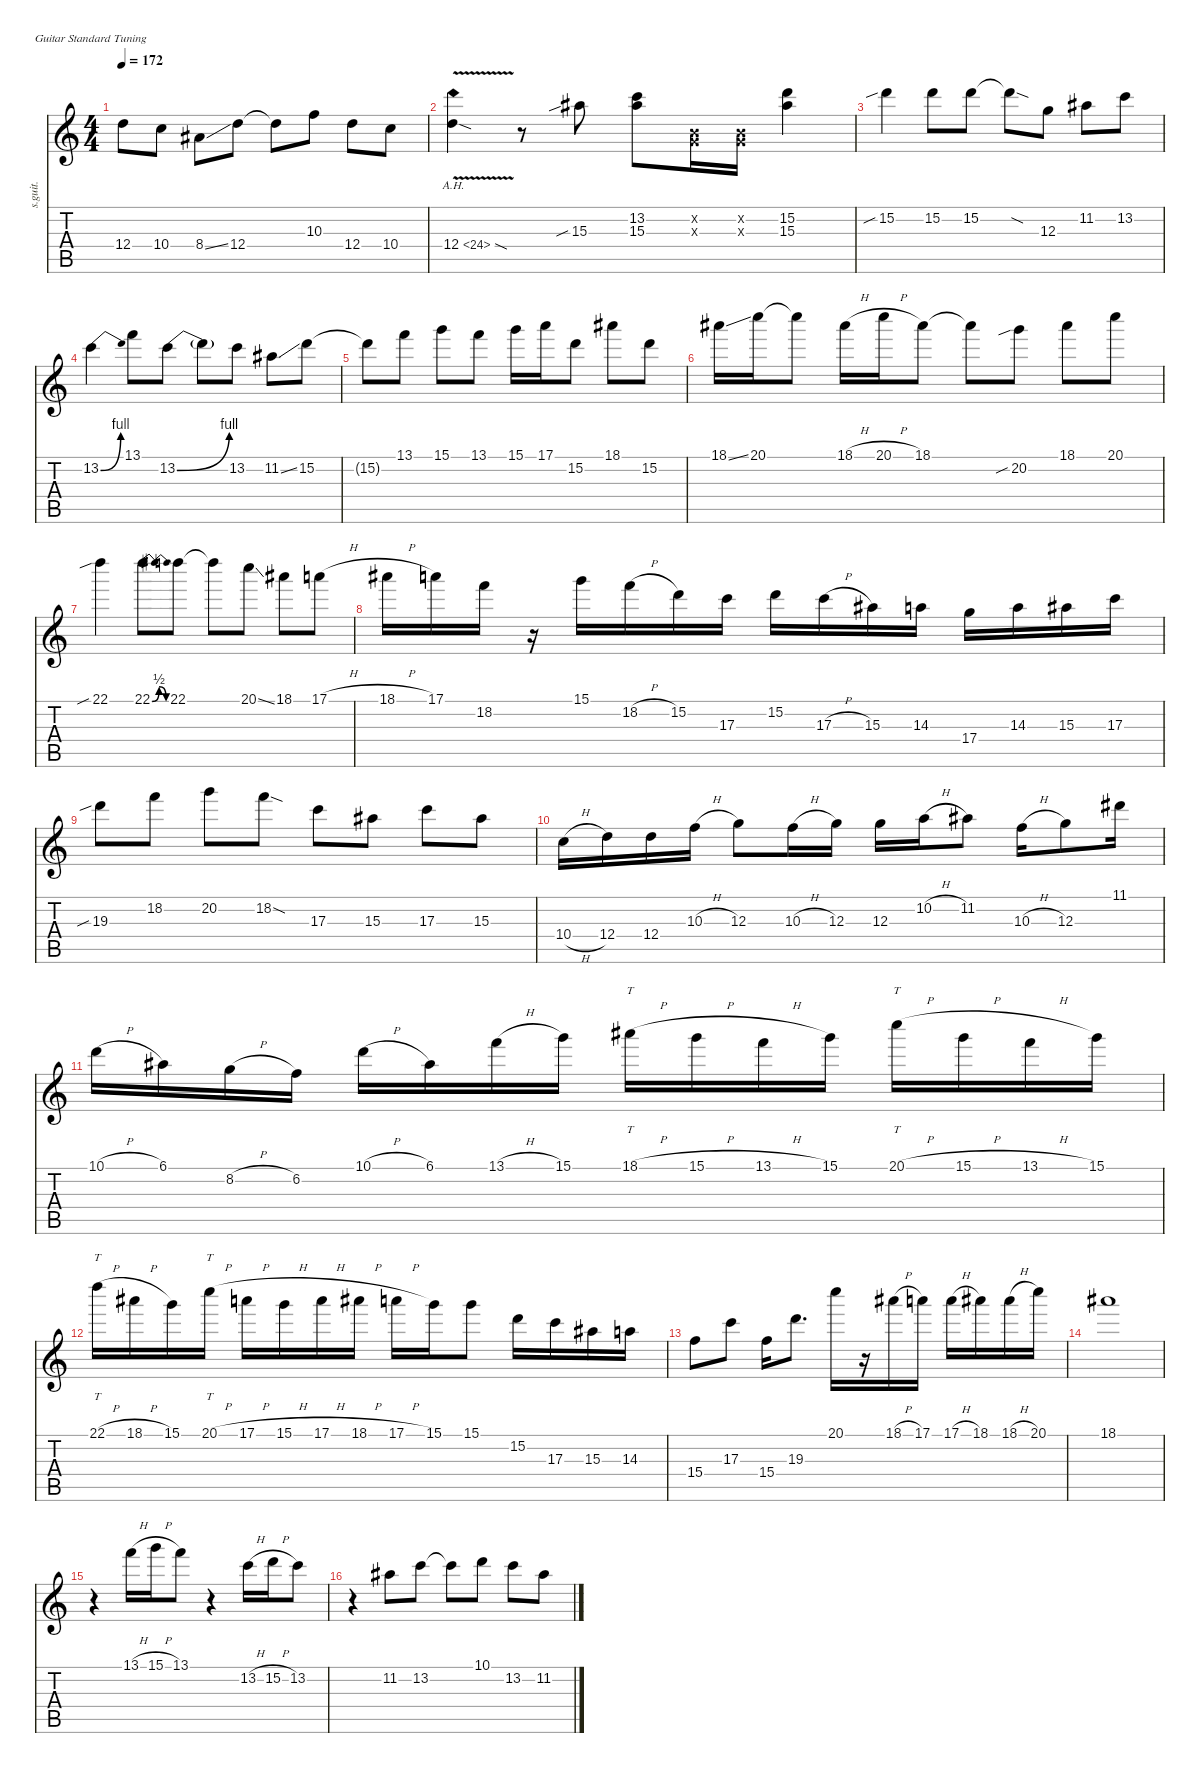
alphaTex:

\defaultSystemsLayout 4
\hideDynamics
\bracketExtendMode nobrackets
\otherSystemsTrackNameOrientation horizontal
\track ("A" "s.guit.") {instrument acousticguitarsteel}
\staff {score tabs}
\tuning (E4 B3 G3 D3 A2 E2)
\ts (4 4)
\tempo 172
\clef g2
\ks c
12.4.8{dy mf} 10.4.8 8.4{ss}.8 12.4.8 12.4{t}.8 10.3.8 12.4.8 10.4.8 |
12.4{ah 12 v sod}.4 r.8 15.3{sib}.8 (13.2 15.3).8 (0.2{x} 0.3{x}).16 (0.3{x} 0.2{x}).16 (15.2 15.3).4 |
15.2{sib}.4 15.2.8 15.2.8 15.2{sod t}.8 12.3.8 11.2.8 13.2.8 |
13.2{be (bend 0 0 15 4)}.4 13.1.8 13.2{be (bend 0 0 15 4)}.8 13.2{t}.8 13.2.8 11.2{ss}.8 15.2.8 |
15.2{t}.8 13.1.8 15.1.8 13.1.8 15.1.16 17.1.16 15.2.8 18.1.8 15.2.8 |
18.1{ss}.16 20.1.16 20.1{t}.8 18.1{h}.16 20.1{h}.16 18.1.8 18.1{t}.8 20.2{sib}.8 18.1.8 20.1.8 |
22.1{sib}.4 22.1{be (bendrelease 0 0 12 2 20.4 2 30 0)}.8 22.1.8 22.1{t}.8 20.1{ss}.8 18.1.8 17.1{h}.8 |
18.1{h}.16 17.1.16 18.2.16 r.16 15.1.16 18.2{h}.16 15.2.16 17.3.16 15.2.16 17.3{h}.16 15.3.16 14.3.16 17.4.16 14.3.16 15.3.16 17.3.16 |
19.3{sib}.8 18.2.8 20.2.8 18.2{sod}.8 17.3.8 15.3.8 17.3.8 15.3.8 |
10.4{h}.16 12.4.16 12.4.16 10.3{h}.16 12.3.8 10.3{h}.16 12.3.16 12.3.16 10.2{h}.16 11.2.8 10.3{h}.16 12.3.8 11.1.16 |
10.1{h}.16 6.1.16 8.2{h}.16 6.2.16 10.1{h}.16 6.1.16 13.1{h}.16 15.1.16 18.1{h}.16{tt} 15.1{h}.16 13.1{h}.16 15.1.16 20.1{h}.16{tt} 15.1{h}.16 13.1{h}.16 15.1.16 |
22.1{h}.16{tt} 18.1{h}.16 15.1.16 20.1{h}.16{tt} 17.1{h}.16 15.1{h}.16 17.1{h}.16 18.1{h}.16 17.1{h}.16 15.1.16 15.1.8 15.2.16 17.3.16 15.3.16 14.3.16 |
15.4.8 17.3.8 15.4.16 19.3.8{d} 20.1.16 r.16 18.1{h}.16 17.1.16 17.1{h}.16 18.1.16 18.1{h}.16 20.1.16 |
18.1.1 |
r.4 13.1{h}.16 15.1{h}.16 13.1.8 r.4 13.2{h}.16 15.2{h}.16 13.2.8 |
r.4 11.2.8 13.2.8 13.2{t}.8 10.1.8 13.2.8 11.2.8
